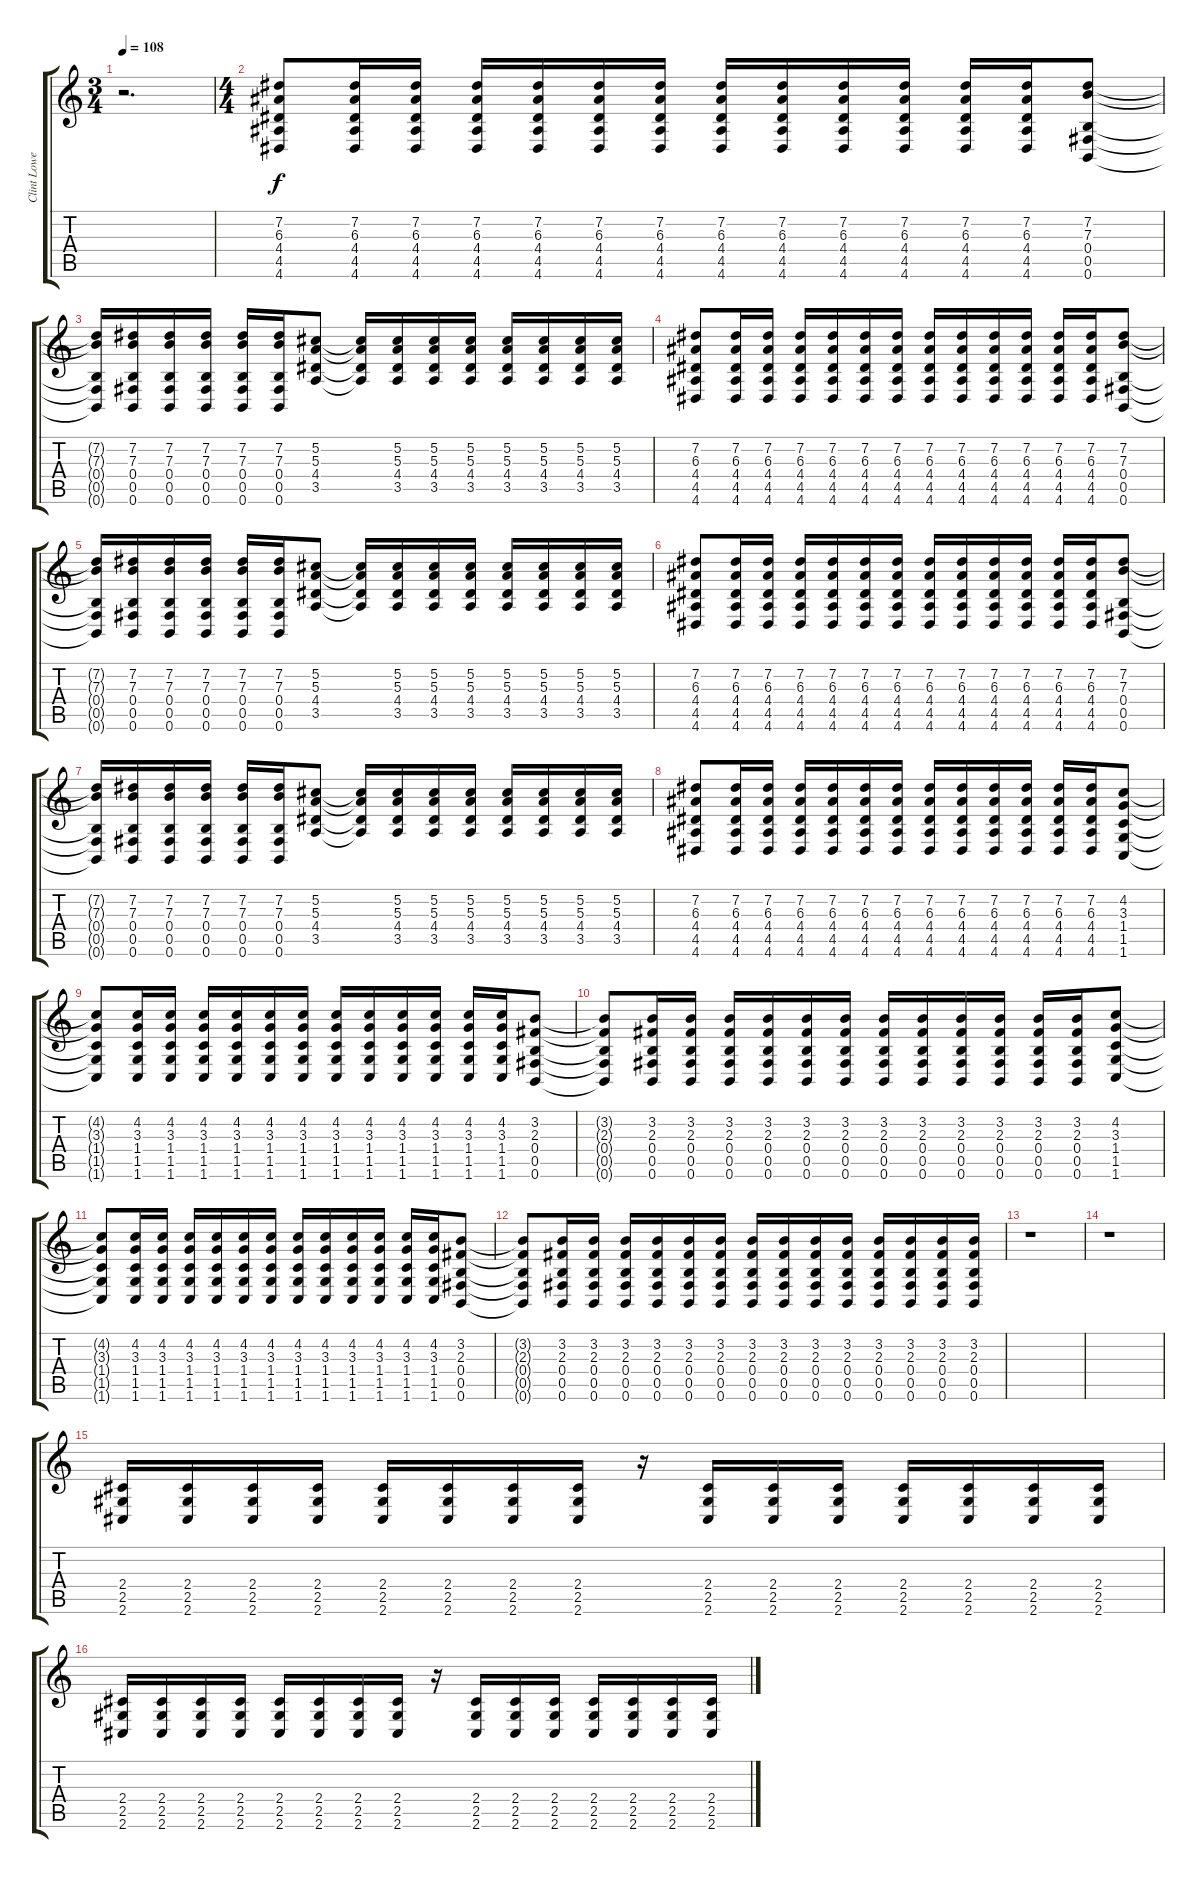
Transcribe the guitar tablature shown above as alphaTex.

\track ("Clint Lowery - Guitar" "Clint Lowe") {instrument distortionguitar}
\staff {score tabs}
\tuning (Db4 Ab3 E3 B2 Gb2 B1) {hide}
\ts (3 4)
\tempo 108
\clef g2
\ks c
r.2{d dy f} |
\ts (4 4)
(7.2 6.3 4.4 4.5 4.6).8 (7.2 6.3 4.4 4.5 4.6).16 (7.2 6.3 4.4 4.5 4.6).16 (7.2 6.3 4.4 4.5 4.6).16 (7.2 6.3 4.4 4.5 4.6).16 (7.2 6.3 4.4 4.5 4.6).16 (7.2 6.3 4.4 4.5 4.6).16 (7.2 6.3 4.4 4.5 4.6).16 (7.2 6.3 4.4 4.5 4.6).16 (7.2 6.3 4.4 4.5 4.6).16 (7.2 6.3 4.4 4.5 4.6).16 (7.2 6.3 4.4 4.5 4.6).16 (7.2 6.3 4.4 4.5 4.6).16 (7.2 7.3 0.4 0.5 0.6).8 |
(7.2{t} 7.3{t} 0.4{t} 0.5{t} 0.6{t}).16 (7.2 7.3 0.4 0.5 0.6).16 (7.2 7.3 0.4 0.5 0.6).16 (7.2 7.3 0.4 0.5 0.6).16 (7.2 7.3 0.4 0.5 0.6).16 (7.2 7.3 0.4 0.5 0.6).16 (5.2 5.3 4.4 3.5).8 (5.2{t} 5.3{t} 4.4{t} 3.5{t}).16 (5.2 5.3 4.4 3.5).16 (5.2 5.3 4.4 3.5).16 (5.2 5.3 4.4 3.5).16 (5.2 5.3 4.4 3.5).16 (5.2 5.3 4.4 3.5).16 (5.2 5.3 4.4 3.5).16 (5.2 5.3 4.4 3.5).16 |
(7.2 6.3 4.4 4.5 4.6).8 (7.2 6.3 4.4 4.5 4.6).16 (7.2 6.3 4.4 4.5 4.6).16 (7.2 6.3 4.4 4.5 4.6).16 (7.2 6.3 4.4 4.5 4.6).16 (7.2 6.3 4.4 4.5 4.6).16 (7.2 6.3 4.4 4.5 4.6).16 (7.2 6.3 4.4 4.5 4.6).16 (7.2 6.3 4.4 4.5 4.6).16 (7.2 6.3 4.4 4.5 4.6).16 (7.2 6.3 4.4 4.5 4.6).16 (7.2 6.3 4.4 4.5 4.6).16 (7.2 6.3 4.4 4.5 4.6).16 (7.2 7.3 0.4 0.5 0.6).8 |
(7.2{t} 7.3{t} 0.4{t} 0.5{t} 0.6{t}).16 (7.2 7.3 0.4 0.5 0.6).16 (7.2 7.3 0.4 0.5 0.6).16 (7.2 7.3 0.4 0.5 0.6).16 (7.2 7.3 0.4 0.5 0.6).16 (7.2 7.3 0.4 0.5 0.6).16 (5.2 5.3 4.4 3.5).8 (5.2{t} 5.3{t} 4.4{t} 3.5{t}).16 (5.2 5.3 4.4 3.5).16 (5.2 5.3 4.4 3.5).16 (5.2 5.3 4.4 3.5).16 (5.2 5.3 4.4 3.5).16 (5.2 5.3 4.4 3.5).16 (5.2 5.3 4.4 3.5).16 (5.2 5.3 4.4 3.5).16 |
(7.2 6.3 4.4 4.5 4.6).8 (7.2 6.3 4.4 4.5 4.6).16 (7.2 6.3 4.4 4.5 4.6).16 (7.2 6.3 4.4 4.5 4.6).16 (7.2 6.3 4.4 4.5 4.6).16 (7.2 6.3 4.4 4.5 4.6).16 (7.2 6.3 4.4 4.5 4.6).16 (7.2 6.3 4.4 4.5 4.6).16 (7.2 6.3 4.4 4.5 4.6).16 (7.2 6.3 4.4 4.5 4.6).16 (7.2 6.3 4.4 4.5 4.6).16 (7.2 6.3 4.4 4.5 4.6).16 (7.2 6.3 4.4 4.5 4.6).16 (7.2 7.3 0.4 0.5 0.6).8 |
(7.2{t} 7.3{t} 0.4{t} 0.5{t} 0.6{t}).16 (7.2 7.3 0.4 0.5 0.6).16 (7.2 7.3 0.4 0.5 0.6).16 (7.2 7.3 0.4 0.5 0.6).16 (7.2 7.3 0.4 0.5 0.6).16 (7.2 7.3 0.4 0.5 0.6).16 (5.2 5.3 4.4 3.5).8 (5.2{t} 5.3{t} 4.4{t} 3.5{t}).16 (5.2 5.3 4.4 3.5).16 (5.2 5.3 4.4 3.5).16 (5.2 5.3 4.4 3.5).16 (5.2 5.3 4.4 3.5).16 (5.2 5.3 4.4 3.5).16 (5.2 5.3 4.4 3.5).16 (5.2 5.3 4.4 3.5).16 |
(7.2 6.3 4.4 4.5 4.6).8 (7.2 6.3 4.4 4.5 4.6).16 (7.2 6.3 4.4 4.5 4.6).16 (7.2 6.3 4.4 4.5 4.6).16 (7.2 6.3 4.4 4.5 4.6).16 (7.2 6.3 4.4 4.5 4.6).16 (7.2 6.3 4.4 4.5 4.6).16 (7.2 6.3 4.4 4.5 4.6).16 (7.2 6.3 4.4 4.5 4.6).16 (7.2 6.3 4.4 4.5 4.6).16 (7.2 6.3 4.4 4.5 4.6).16 (7.2 6.3 4.4 4.5 4.6).16 (7.2 6.3 4.4 4.5 4.6).16 (4.2 3.3 1.4 1.5 1.6).8 |
(4.2{t} 3.3{t} 1.4{t} 1.5{t} 1.6{t}).8 (4.2 3.3 1.4 1.5 1.6).16 (4.2 3.3 1.4 1.5 1.6).16 (4.2 3.3 1.4 1.5 1.6).16 (4.2 3.3 1.4 1.5 1.6).16 (4.2 3.3 1.4 1.5 1.6).16 (4.2 3.3 1.4 1.5 1.6).16 (4.2 3.3 1.4 1.5 1.6).16 (4.2 3.3 1.4 1.5 1.6).16 (4.2 3.3 1.4 1.5 1.6).16 (4.2 3.3 1.4 1.5 1.6).16 (4.2 3.3 1.4 1.5 1.6).16 (4.2 3.3 1.4 1.5 1.6).16 (3.2 2.3 0.4 0.5 0.6).8 |
(3.2{t} 2.3{t} 0.4{t} 0.5{t} 0.6{t}).8 (3.2 2.3 0.4 0.5 0.6).16 (3.2 2.3 0.4 0.5 0.6).16 (3.2 2.3 0.4 0.5 0.6).16 (3.2 2.3 0.4 0.5 0.6).16 (3.2 2.3 0.4 0.5 0.6).16 (3.2 2.3 0.4 0.5 0.6).16 (3.2 2.3 0.4 0.5 0.6).16 (3.2 2.3 0.4 0.5 0.6).16 (3.2 2.3 0.4 0.5 0.6).16 (3.2 2.3 0.4 0.5 0.6).16 (3.2 2.3 0.4 0.5 0.6).16 (3.2 2.3 0.4 0.5 0.6).16 (4.2 3.3 1.4 1.5 1.6).8 |
(4.2{t} 3.3{t} 1.4{t} 1.5{t} 1.6{t}).8 (4.2 3.3 1.4 1.5 1.6).16 (4.2 3.3 1.4 1.5 1.6).16 (4.2 3.3 1.4 1.5 1.6).16 (4.2 3.3 1.4 1.5 1.6).16 (4.2 3.3 1.4 1.5 1.6).16 (4.2 3.3 1.4 1.5 1.6).16 (4.2 3.3 1.4 1.5 1.6).16 (4.2 3.3 1.4 1.5 1.6).16 (4.2 3.3 1.4 1.5 1.6).16 (4.2 3.3 1.4 1.5 1.6).16 (4.2 3.3 1.4 1.5 1.6).16 (4.2 3.3 1.4 1.5 1.6).16 (3.2 2.3 0.4 0.5 0.6).8 |
(3.2{t} 2.3{t} 0.4{t} 0.5{t} 0.6{t}).8 (3.2 2.3 0.4 0.5 0.6).16 (3.2 2.3 0.4 0.5 0.6).16 (3.2 2.3 0.4 0.5 0.6).16 (3.2 2.3 0.4 0.5 0.6).16 (3.2 2.3 0.4 0.5 0.6).16 (3.2 2.3 0.4 0.5 0.6).16 (3.2 2.3 0.4 0.5 0.6).16 (3.2 2.3 0.4 0.5 0.6).16 (3.2 2.3 0.4 0.5 0.6).16 (3.2 2.3 0.4 0.5 0.6).16 (3.2 2.3 0.4 0.5 0.6).16 (3.2 2.3 0.4 0.5 0.6).16 (3.2 2.3 0.4 0.5 0.6).16 (3.2 2.3 0.4 0.5 0.6).16 |
r.1 |
r.1 |
(2.4 2.5 2.6).16 (2.4 2.5 2.6).16 (2.4 2.5 2.6).16 (2.4 2.5 2.6).16 (2.4 2.5 2.6).16 (2.4 2.5 2.6).16 (2.4 2.5 2.6).16 (2.4 2.5 2.6).16 r.16 (2.4 2.5 2.6).16 (2.4 2.5 2.6).16 (2.4 2.5 2.6).16 (2.4 2.5 2.6).16 (2.4 2.5 2.6).16 (2.4 2.5 2.6).16 (2.4 2.5 2.6).16 |
(2.4 2.5 2.6).16 (2.4 2.5 2.6).16 (2.4 2.5 2.6).16 (2.4 2.5 2.6).16 (2.4 2.5 2.6).16 (2.4 2.5 2.6).16 (2.4 2.5 2.6).16 (2.4 2.5 2.6).16 r.16 (2.4 2.5 2.6).16 (2.4 2.5 2.6).16 (2.4 2.5 2.6).16 (2.4 2.5 2.6).16 (2.4 2.5 2.6).16 (2.4 2.5 2.6).16 (2.4 2.5 2.6).16
